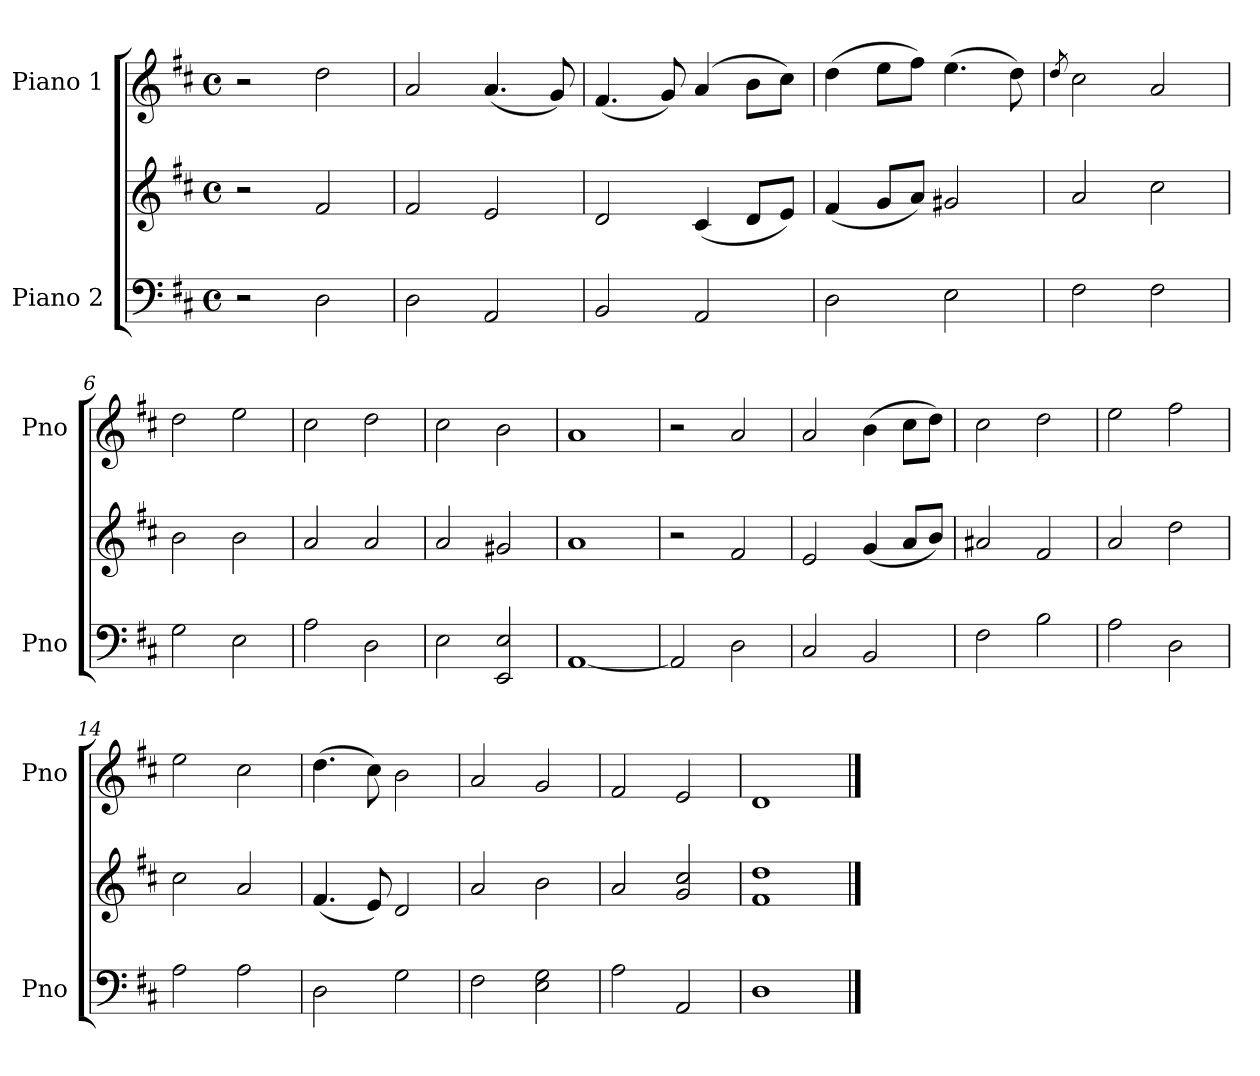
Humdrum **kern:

**kern	**kern	**kern
*part2	*part2	*part1
*staff3	*staff2	*staff1
*I"Piano 2	*	*I"Piano 1
*I'Pno	*	*I'Pno
*clefF4	*clefG2	*clefG2
*k[f#c#]	*k[f#c#]	*k[f#c#]
*M4/4	*M4/4	*M4/4
*met(c)	*met(c)	*met(c)
=1	=1	=1
2r	2r	2r
*	*	*MM160
2D\	2f#/	2dd\
=2	=2	=2
2D\	2f#/	2a/
2AA/	2e/	(<4.a/
.	.	8g/)
=3	=3	=3
2BB/	2d/	(<4.f#/
.	.	8g/)
2AA/	(<4c#/	(>4a/
.	8d/L	8b\L
.	8e/J)	8cc#\J)
=4	=4	=4
2D\	(<4f#/	(>4dd\
.	8g/L	8ee\L
.	8a/J)	8ff#\J)
2E\	2g#X/	(>4.ee\
.	.	8dd\)
=5	=5	=5
.	.	8qdd/
2F#\	2a/	2cc#\
2F#\	2cc#\	2a/
=6	=6	=6
2G\	2b\	2dd\
2E\	2b\	2ee\
=7	=7	=7
2A\	2a/	2cc#\
2D\	2a/	2dd\
=8	=8	=8
2E\	2a/	2cc#\
2EE/ 2E/	2g#X/	2b\
=9	=9	=9
[1AA	1a	1a
=10	=10	=10
2AA/]	2r	2r
2D\	2f#/	2a/
=11	=11	=11
2C#/	2e/	2a/
2BB/	(<4g/	(>4b\
.	8a/L	8cc#\L
.	8b/J)	8dd\J)
!!LO:LB:g=z
=12	=12	=12
2F#\	2a#X/	2cc#\
2B\	2f#/	2dd\
=13	=13	=13
2A\	2a/	2ee\
2D\	2dd\	2ff#\
=14	=14	=14
2A\	2cc#\	2ee\
2A\	2a/	2cc#\
=15	=15	=15
2D\	(<4.f#/	(>4.dd\
.	8e/)	8cc#\)
2G\	2d/	2b\
=16	=16	=16
2F#\	2a/	2a/
2E\ 2G\	2b\	2g/
=17	=17	=17
2A\	2a/	2f#/
2AA/	2g/ 2cc#/	2e/
=18	=18	=18
1D	1f# 1dd	1d
==	==	==
*-	*-	*-
